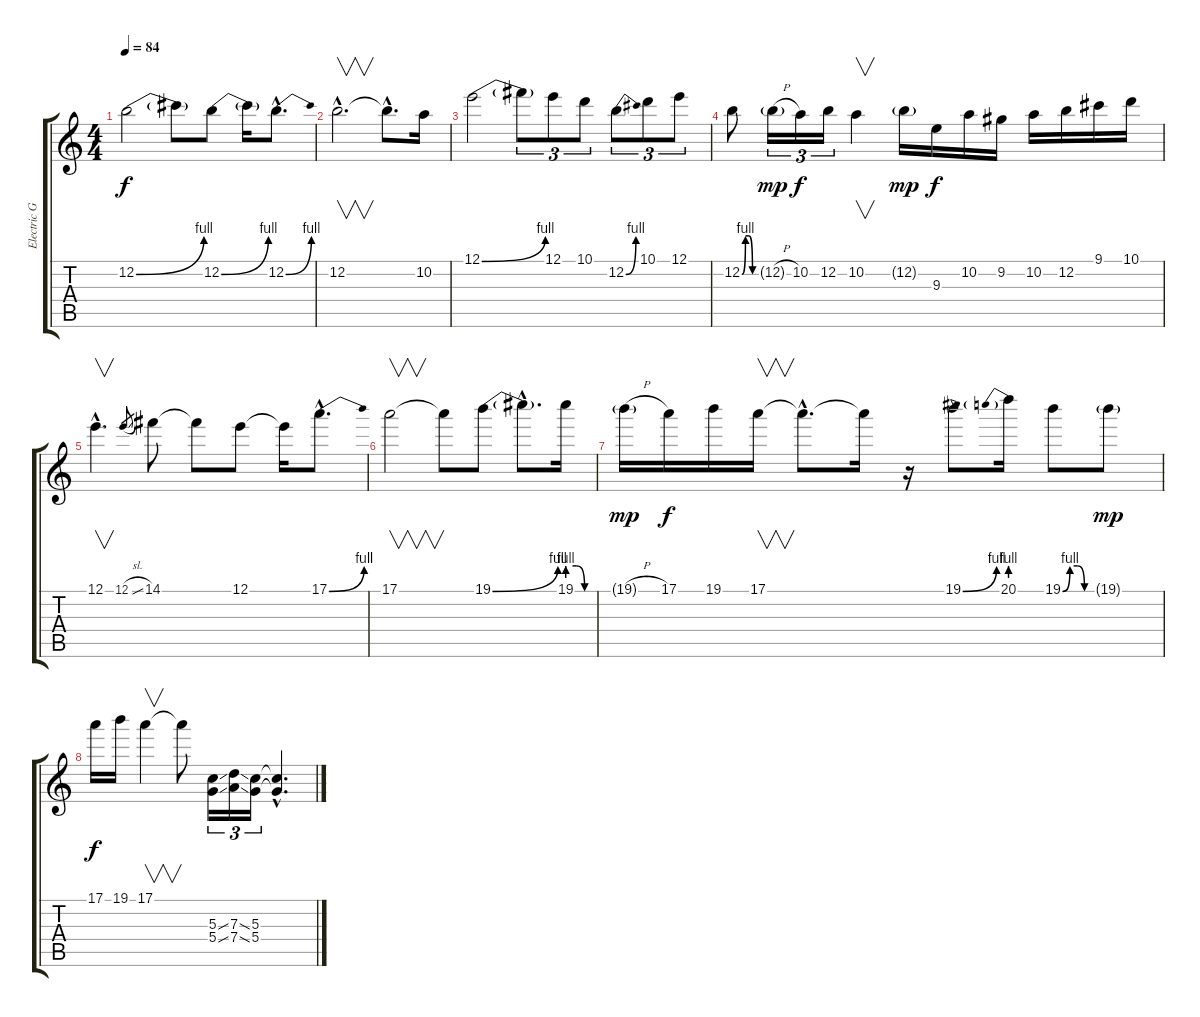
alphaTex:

\track ("Electric Guitar" "Electric G") {instrument electricguitarclean}
\staff {score tabs}
\tuning (E4 B3 G3 D3 A2 E2) {hide}
\ts (4 4)
\tempo 84
\clef g2
\ks c
12.2{be (bend 0 0 60 4)}.2{dy f instrument electricguitarclean} 12.2{t}.8 12.2{be (bend 0 0 60 4)}.8 12.2{t}.16 12.2{be (bend 0 0 60 4) hac}.8{d} |
12.2{hac}.2{v d} 12.2{hac t}.8{d} 10.2.16 |
12.1{be (bend 0 0 60 4)}.2 12.1{t}.8{tu (3 2)} 12.1.8{tu (3 2)} 10.1.8{tu (3 2)} 12.2{be (bend 0 0 60 4)}.8{tu (3 2)} 10.1.8{tu (3 2)} 12.1.8{tu (3 2)} |
12.2{be (custom 0 0 15 4 30 4 45 0 60 0)}.8 12.2{h g}.16{tu (3 2) dy mp} 10.2.16{tu (3 2) dy f} 12.2.16{tu (3 2)} 10.2.4{v} 12.2{g}.16{dy mp} 9.3.16{dy f} 10.2.16 9.2.16 10.2.16 12.2.16 9.1.16 10.1.16 |
12.1{hac}.4{v d} 12.1{sl}.8{gr} 14.1.8 14.1{t}.8 12.1.8 12.1{t}.16 17.1{be (bend 0 0 60 4) hac}.8{d} |
17.1.2{v} 17.1{t}.8 19.1{be (bend 0 0 60 4)}.8 19.1{hac t}.8{d} 19.1{be (custom 0 4 20 4 40 0 60 0)}.16 |
19.1{h g}.16{dy mp} 17.1.16{dy f} 19.1.16 17.1.16{v} 17.1{hac t}.8{d} 17.1{t}.16 r.16 19.1{be (bend 0 0 60 4)}.8 20.1{be (prebend 0 4 60 4)}.16 19.1{be (custom 0 0 15 4 30 4 45 0 60 0)}.8 19.1{g}.8{dy mp} |
17.1.16{dy f} 19.1.16 17.1.4{v} 17.1{t}.8 (5.3{ss} 5.4{ss}).16{tu (3 2)} (7.3{ss} 7.4{ss}).16{tu (3 2)} (5.3 5.4).16{tu (3 2)} (5.3{hac t} 5.4{hac t}).4{d}
